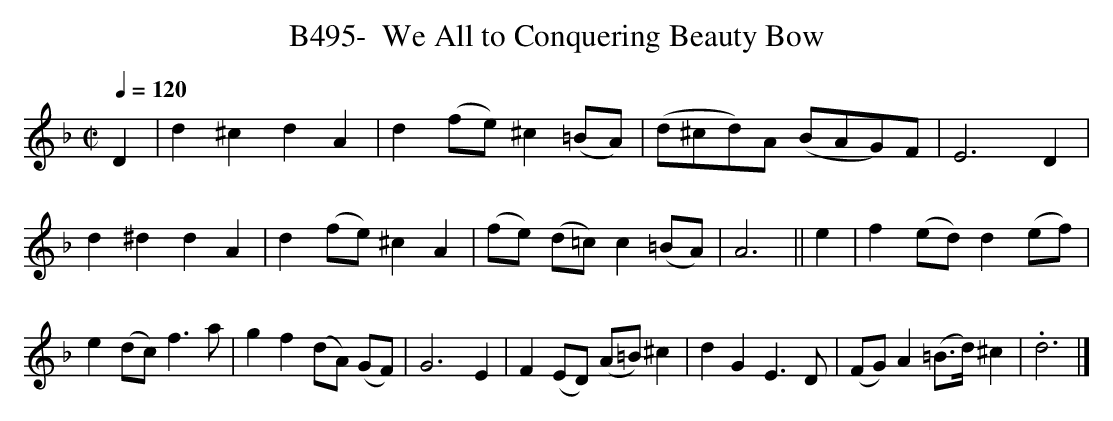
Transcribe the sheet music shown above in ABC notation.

X:1
T:B495-  We All to Conquering Beauty Bow
Q:1/4=120
L:1/4
M:C|
K:Dm
D|d^cdA|d(f/e/)^c(=B/A/)|(d/^c/d/)A/ (B/A/G/)F/|E3D|\
d^ddA|d(f/e/)^cA|(f/e/) (d/=c/)c(=B/A/)|A3||e|\
f(e/d/)d(e/f/)|e(d/c/)f3/2a/|gf(d/A/) (G/F/)|G3E|\
F(E/D/) (A/=B/)^c|dGE3/2D/|(F/G/)A(=B3/4d/4)^c|.d3|]
